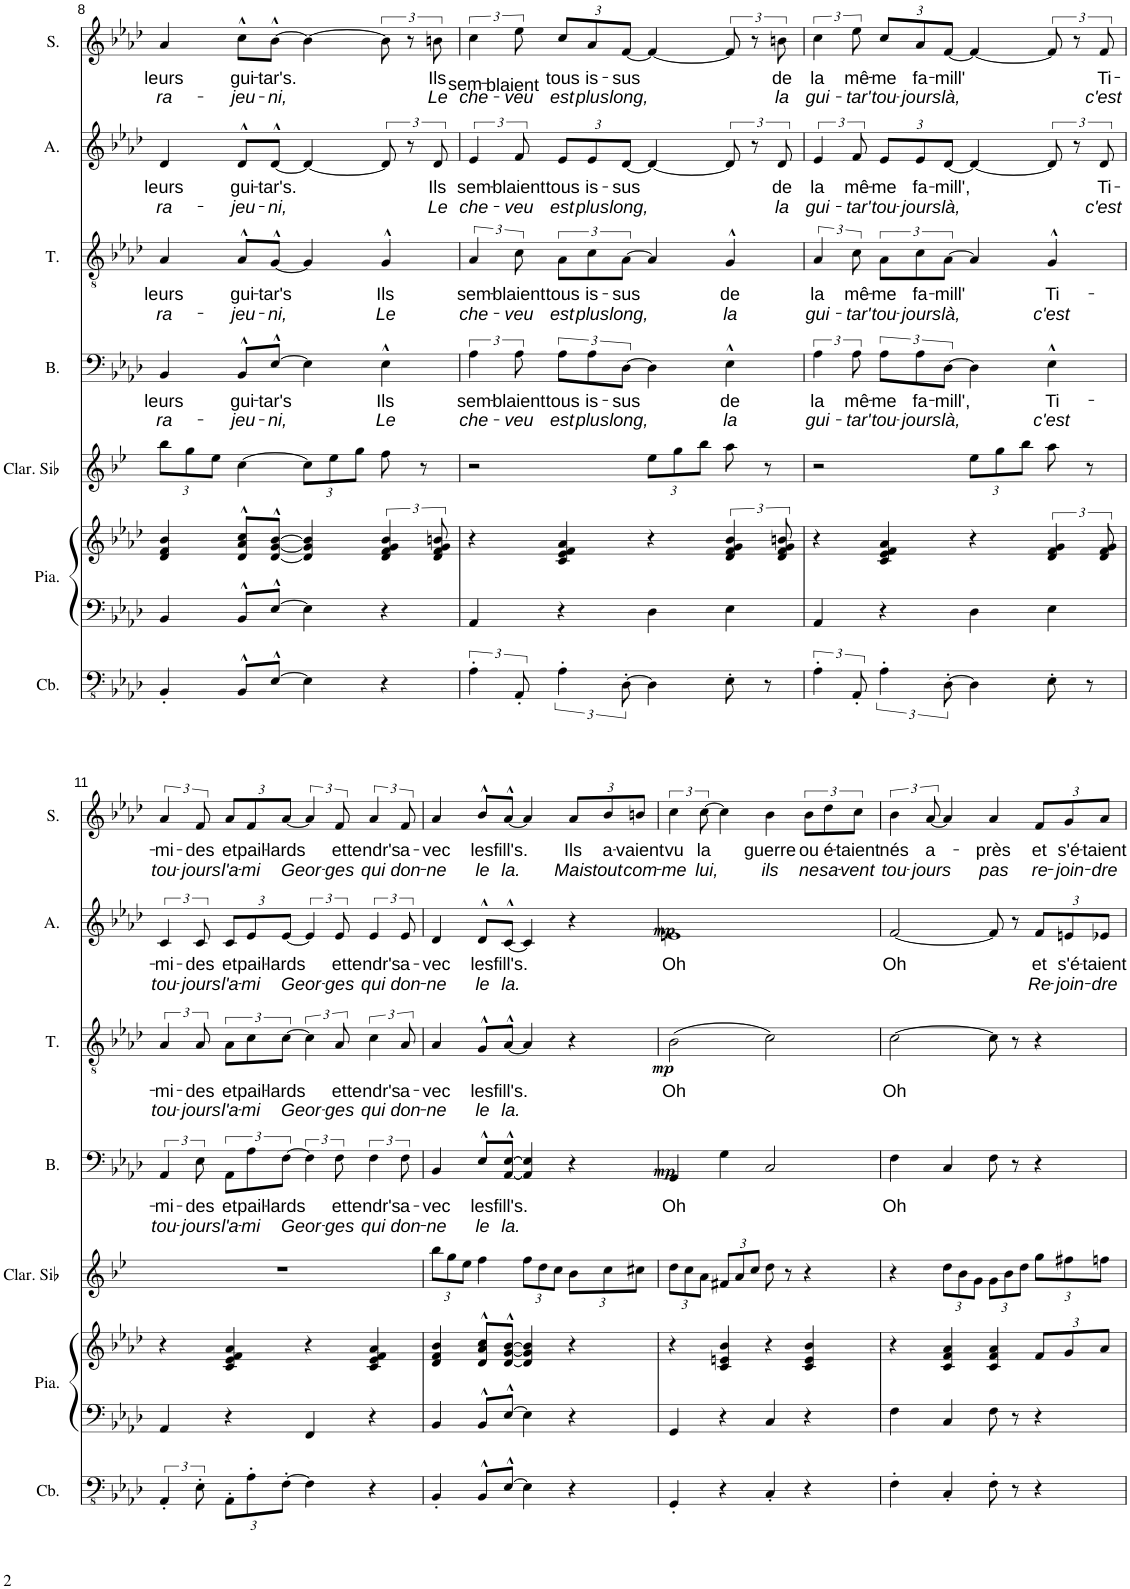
**kern	**kern	**kern	**kern	**kern	**text	**text	**dynam	**kern	**text	**text	**dynam	**kern	**text	**text	**dynam	**kern	**text	**text
*part7	*part6	*part6	*part5	*part4	*part4	*part4	*part4	*part3	*part3	*part3	*part3	*part2	*part2	*part2	*part2	*part1	*part1	*part1
*staff8	*staff7	*staff6	*staff5	*staff4	*staff4	*staff4	*staff4	*staff3	*staff3	*staff3	*staff3	*staff2	*staff2	*staff2	*staff2	*staff1	*staff1	*staff1
*I"Contrebasse	*I"Piano à queue	*	*I"Clarinette en Sib	*I"Bass	*	*	*	*I"Ténor	*	*	*	*I"Alto	*	*	*	*I"Soprano	*	*
*I'Cb.	*I'Pia.	*	*I'Clar. Sib	*I'B.	*	*	*	*I'T.	*	*	*	*I'A.	*	*	*	*I'S.	*	*
!!LO:PB:g=z
*clefFv4	*clefF4	*clefG2	*clefG2	*clefF4	*	*	*	*clefGv2	*	*	*	*clefG2	*	*	*	*clefG2	*	*
*Trd7c12	*	*	*Trd1c2	*	*	*	*	*	*	*	*	*	*	*	*	*	*	*
*k[b-e-a-d-]	*k[b-e-a-d-]	*k[b-e-a-d-]	*k[b-e-]	*k[b-e-a-d-]	*	*	*	*k[b-e-a-d-]	*	*	*	*k[b-e-a-d-]	*	*	*	*k[b-e-a-d-]	*	*
*M4/4	*M4/4	*M4/4	*M4/4	*M4/4	*	*	*	*M4/4	*	*	*	*M4/4	*	*	*	*M4/4	*	*
*met(c)	*met(c)	*met(c)	*met(c)	*met(c)	*	*	*	*met(c)	*	*	*	*met(c)	*	*	*	*met(c)	*	*
*	*	*	*Xbrackettup	*	*	*	*	*	*	*	*	*	*	*	*	*	*	*
=8	=8	=8	=8	=8	=8	=8	=8	=8	=8	=8	=8	=8	=8	=8	=8	=8	=8	=8
!	!	!	!	!	!LO:LY:b	!LO:LY:b	!	!	!LO:LY:b	!LO:LY:b	!	!	!LO:LY:b	!LO:LY:b	!	!	!LO:LY:b	!LO:LY:b
4BBB-'/	4BB-/	4d-/ 4f/ 4b-/	12bb-\L	4BB-/	leurs	ra-	.	4A-/	leurs	ra-	.	4d-/	leurs	ra-	.	4a-/	leurs	ra-
.	.	.	12gg\	.	.	.	.	.	.	.	.	.	.	.	.	.	.	.
.	.	.	12ee-\J	.	.	.	.	.	.	.	.	.	.	.	.	.	.	.
!	!	!	!	!	!LO:LY:b	!LO:LY:b	!	!	!LO:LY:b	!LO:LY:b	!	!	!LO:LY:b	!LO:LY:b	!	!	!LO:LY:b	!LO:LY:b
8BBB-^^/L	8BB-^^/L	8d-/^^ 8a-/^^ 8cc/^^L	[4cc\	8BB-^^/L	gui-	-jeu-	.	8A-^^/L	gui-	-jeu-	.	8d-^^/L	gui-	-jeu-	.	8cc^^\L	gui-	-jeu-
!	!	!	!	!	!LO:LY:b	!LO:LY:b	!	!	!LO:LY:b	!LO:LY:b	!	!	!LO:LY:b	!LO:LY:b	!	!	!LO:LY:b	!LO:LY:b
[8EE-^^/J	[8E-^^/J	[8d-/^^ [8g/^^ [8b-/^^J	.	[8E-^^/J	-tar's	-ni,	.	[8G^^/J	-tar's	-ni,	.	[8d-^^/J	-tar's.	-ni,	.	[8b-^^\J	-tar's.	-ni,
4EE-\]	4E-\]	4d-/] 4g/] 4b-/]	12cc\L]	4E-\]	.	.	.	4G/]	.	.	.	4d-/_	.	.	.	4b-\_	.	.
.	.	.	12ee-\	.	.	.	.	.	.	.	.	.	.	.	.	.	.	.
.	.	.	12gg\J	.	.	.	.	.	.	.	.	.	.	.	.	.	.	.
!	!	!	!	!	!LO:LY:b	!LO:LY:b	!	!	!LO:LY:b	!LO:LY:b	!	!	!	!	!	!	!	!
4r	4r	6d-/ 6f/ 6g/ 6b-/	8ff\	4E-^^\	Ils	Le	.	4G^^/	Ils	Le	.	12d-/]	.	.	.	12b-\]	.	.
.	.	.	.	.	.	.	.	.	.	.	.	12r	.	.	.	12r	.	.
.	.	.	8r	.	.	.	.	.	.	.	.	.	.	.	.	.	.	.
!	!	!	!	!	!	!	!	!	!	!	!	!	!LO:LY:b	!LO:LY:b	!	!	!LO:LY:b	!LO:LY:b
.	.	12d-/ 12f/ 12g/ 12bn/	.	.	.	.	.	.	.	.	.	12d-/	Ils	Le	.	12bn\	Ils	Le
=9	=9	=9	=9	=9	=9	=9	=9	=9	=9	=9	=9	=9	=9	=9	=9	=9	=9	=9
!	!	!	!	!	!LO:LY:b	!LO:LY:b	!	!	!LO:LY:b	!LO:LY:b	!	!	!LO:LY:b	!LO:LY:b	!	!	!LO:LY:b	!LO:LY:b
6AA-'\	4AA-/	4r	2r	6A-\	sem-	che-	.	6A-/	sem-	che-	.	6e-/	sem-	che-	.	6cc\	sem-	che-
!	!	!	!	!	!LO:LY:b	!LO:LY:b	!	!	!LO:LY:b	!LO:LY:b	!	!	!LO:LY:b	!LO:LY:b	!	!	!LO:LY:b	!LO:LY:b
12AAA-'/	.	.	.	12A-\	-blaient	-veu	.	12c\	-blaient	-veu	.	12f/	-blaient	-veu	.	12ee-\	-blaient	-veu
!	!	!	!	!	!LO:LY:b	!LO:LY:b	!	!	!LO:LY:b	!LO:LY:b	!	!	!	!	!	!	!	!
*	*	*	*	*	*	*	*	*	*	*	*	*Xbrackettup	*	*	*	*	*	*
!	!	!	!	!	!	!	!	!	!	!	!	!	!LO:LY:b	!LO:LY:b	!	!	!	!
*	*	*	*	*	*	*	*	*	*	*	*	*	*	*	*	*Xbrackettup	*	*
!	!	!	!	!	!	!	!	!	!	!	!	!	!	!	!	!	!LO:LY:b	!LO:LY:b
6AA-'\	4r	4c/ 4e-/ 4f/ 4a-/	.	12A-\L	tous	est	.	12A-\L	tous	est	.	12e-/L	tous	est	.	12cc/L	tous	est
!	!	!	!	!	!LO:LY:b	!LO:LY:b	!	!	!LO:LY:b	!LO:LY:b	!	!	!LO:LY:b	!LO:LY:b	!	!	!LO:LY:b	!LO:LY:b
.	.	.	.	12A-\	is-	plus	.	12c\	is-	plus	.	12e-/	is-	plus	.	12a-/	is-	plus
!	!	!	!	!	!LO:LY:b	!LO:LY:b	!	!	!LO:LY:b	!LO:LY:b	!	!	!LO:LY:b	!LO:LY:b	!	!	!LO:LY:b	!LO:LY:b
[12DD-'\	.	.	.	[12D-\J	-sus	long,	.	[12A-\J	-sus	long,	.	[12d-/J	-sus	long,	.	[12f/J	-sus	long,
4DD-\]	4D-\	4r	12ee-\L	4D-\]	.	.	.	4A-/]	.	.	.	4d-/_	.	.	.	4f/_	.	.
.	.	.	12gg\	.	.	.	.	.	.	.	.	.	.	.	.	.	.	.
.	.	.	12bb-\J	.	.	.	.	.	.	.	.	.	.	.	.	.	.	.
!	!	!	!	!	!LO:LY:b	!LO:LY:b	!	!	!LO:LY:b	!LO:LY:b	!	!	!	!	!	!	!	!
*	*	*	*	*	*	*	*	*	*	*	*	*brackettup	*	*	*	*brackettup	*	*
8EE-'\	4E-\	6d-/ 6f/ 6g/ 6b-/	8aa\	4E-^^\	de	la	.	4G^^/	de	la	.	12d-/]	.	.	.	12f/]	.	.
.	.	.	.	.	.	.	.	.	.	.	.	12r	.	.	.	12r	.	.
8r	.	.	8r	.	.	.	.	.	.	.	.	.	.	.	.	.	.	.
!	!	!	!	!	!	!	!	!	!	!	!	!	!LO:LY:b	!LO:LY:b	!	!	!LO:LY:b	!LO:LY:b
.	.	12d-/ 12f/ 12g/ 12bn/	.	.	.	.	.	.	.	.	.	12d-/	de	la	.	12bn\	de	la
=10	=10	=10	=10	=10	=10	=10	=10	=10	=10	=10	=10	=10	=10	=10	=10	=10	=10	=10
!	!	!	!	!	!LO:LY:b	!LO:LY:b	!	!	!LO:LY:b	!LO:LY:b	!	!	!LO:LY:b	!LO:LY:b	!	!	!LO:LY:b	!LO:LY:b
6AA-'\	4AA-/	4r	2r	6A-\	la	gui-	.	6A-/	la	gui-	.	6e-/	la	gui-	.	6cc\	la	gui-
!	!	!	!	!	!LO:LY:b	!LO:LY:b	!	!	!LO:LY:b	!LO:LY:b	!	!	!LO:LY:b	!LO:LY:b	!	!	!LO:LY:b	!LO:LY:b
12AAA-'/	.	.	.	12A-\	mê-	-tar'	.	12c\	mê-	-tar'	.	12f/	mê-	-tar'	.	12ee-\	mê-	-tar'
!	!	!	!	!	!LO:LY:b	!LO:LY:b	!	!	!LO:LY:b	!LO:LY:b	!	!	!	!	!	!	!	!
*	*	*	*	*	*	*	*	*	*	*	*	*Xbrackettup	*	*	*	*	*	*
!	!	!	!	!	!	!	!	!	!	!	!	!	!LO:LY:b	!LO:LY:b	!	!	!	!
*	*	*	*	*	*	*	*	*	*	*	*	*	*	*	*	*Xbrackettup	*	*
!	!	!	!	!	!	!	!	!	!	!	!	!	!	!	!	!	!LO:LY:b	!LO:LY:b
6AA-'\	4r	4c/ 4e-/ 4f/ 4a-/	.	12A-\L	-me	tou-	.	12A-\L	-me	tou-	.	12e-/L	-me	tou-	.	12cc/L	-me	tou-
!	!	!	!	!	!LO:LY:b	!LO:LY:b	!	!	!LO:LY:b	!LO:LY:b	!	!	!LO:LY:b	!LO:LY:b	!	!	!LO:LY:b	!LO:LY:b
.	.	.	.	12A-\	fa-	-jours	.	12c\	fa-	-jours	.	12e-/	fa-	-jours	.	12a-/	fa-	-jours
!	!	!	!	!	!LO:LY:b	!LO:LY:b	!	!	!LO:LY:b	!LO:LY:b	!	!	!LO:LY:b	!LO:LY:b	!	!	!LO:LY:b	!LO:LY:b
[12DD-'\	.	.	.	[12D-\J	-mill',	là,	.	[12A-\J	-mill'	là,	.	[12d-/J	-mill',	là,	.	[12f/J	-mill'	là,
4DD-\]	4D-\	4r	12ee-\L	4D-\]	.	.	.	4A-/]	.	.	.	4d-/_	.	.	.	4f/_	.	.
.	.	.	12gg\	.	.	.	.	.	.	.	.	.	.	.	.	.	.	.
.	.	.	12bb-\J	.	.	.	.	.	.	.	.	.	.	.	.	.	.	.
!	!	!	!	!	!LO:LY:b	!LO:LY:b	!	!	!LO:LY:b	!LO:LY:b	!	!	!	!	!	!	!	!
*	*	*	*	*	*	*	*	*	*	*	*	*brackettup	*	*	*	*brackettup	*	*
8EE-'\	4E-\	6d-/ 6f/ 6g/	8aa\	4E-^^\	Ti-	c'est	.	4G^^/	Ti-	c'est	.	12d-/]	.	.	.	12f/]	.	.
.	.	.	.	.	.	.	.	.	.	.	.	12r	.	.	.	12r	.	.
8r	.	.	8r	.	.	.	.	.	.	.	.	.	.	.	.	.	.	.
!	!	!	!	!	!	!	!	!	!	!	!	!	!LO:LY:b	!LO:LY:b	!	!	!LO:LY:b	!LO:LY:b
.	.	12d-/ 12f/ 12g/	.	.	.	.	.	.	.	.	.	12d-/	Ti-	c'est	.	12f/	Ti-	c'est
!!LO:LB:g=z
=11	=11	=11	=11	=11	=11	=11	=11	=11	=11	=11	=11	=11	=11	=11	=11	=11	=11	=11
!	!	!	!	!	!LO:LY:b	!LO:LY:b	!	!	!LO:LY:b	!LO:LY:b	!	!	!LO:LY:b	!LO:LY:b	!	!	!LO:LY:b	!LO:LY:b
6AAA-'/	4AA-/	4r	1r	6AA-/	-mi-	tou-	.	6A-/	-mi-	tou-	.	6c/	-mi-	tou-	.	6a-/	-mi-	tou-
!	!	!	!	!	!LO:LY:b	!LO:LY:b	!	!	!LO:LY:b	!LO:LY:b	!	!	!LO:LY:b	!LO:LY:b	!	!	!LO:LY:b	!LO:LY:b
12EE-'\	.	.	.	12E-\	-des	-jours	.	12A-/	-des	-jours	.	12c/	-des	-jours	.	12f/	-des	-jours
*Xbrackettup	*	*	*	*	*	*	*	*	*	*	*	*	*	*	*	*	*	*
!	!	!	!	!	!LO:LY:b	!LO:LY:b	!	!	!LO:LY:b	!LO:LY:b	!	!	!	!	!	!	!	!
*	*	*	*	*	*	*	*	*	*	*	*	*Xbrackettup	*	*	*	*	*	*
!	!	!	!	!	!	!	!	!	!	!	!	!	!LO:LY:b	!LO:LY:b	!	!	!	!
*	*	*	*	*	*	*	*	*	*	*	*	*	*	*	*	*Xbrackettup	*	*
!	!	!	!	!	!	!	!	!	!	!	!	!	!	!	!	!	!LO:LY:b	!LO:LY:b
12AAA-'\L	4r	4c/ 4e-/ 4f/ 4a-/	.	12AA-\L	et	l'a-	.	12A-\L	et	l'a-	.	12c/L	et	l'a-	.	12a-/L	et	l'a-
!	!	!	!	!	!LO:LY:b	!LO:LY:b	!	!	!LO:LY:b	!LO:LY:b	!	!	!LO:LY:b	!LO:LY:b	!	!	!LO:LY:b	!LO:LY:b
12AA-'\	.	.	.	12A-\	pail-	-mi	.	12c\	pail-	-mi	.	12e-/	pail-	-mi	.	12f/	pail-	-mi
!	!	!	!	!	!LO:LY:b	!LO:LY:b	!	!	!LO:LY:b	!LO:LY:b	!	!	!LO:LY:b	!LO:LY:b	!	!	!LO:LY:b	!LO:LY:b
[12FF'\J	.	.	.	[4F\	-lards	Geor-	.	[4c\	-lards	Geor-	.	[4e-/	-lards	Geor-	.	[4a-/	-lards	Geor-
4FF\]	4FF/	4r	.	.	.	.	.	.	.	.	.	.	.	.	.	.	.	.
!	!	!	!	!	!LO:LY:b	!LO:LY:b	!	!	!LO:LY:b	!LO:LY:b	!	!	!	!	!	!	!	!
*	*	*	*	*	*	*	*	*	*	*	*	*brackettup	*	*	*	*	*	*
!	!	!	!	!	!	!	!	!	!	!	!	!	!LO:LY:b	!LO:LY:b	!	!	!	!
*	*	*	*	*	*	*	*	*	*	*	*	*	*	*	*	*brackettup	*	*
!	!	!	!	!	!	!	!	!	!	!	!	!	!	!	!	!	!LO:LY:b	!LO:LY:b
.	.	.	.	12F\	et	ges	.	12A-/	et	ges	.	12e-/	et	ges	.	12f/	et	ges
!	!	!	!	!	!LO:LY:b	!LO:LY:b	!	!	!LO:LY:b	!LO:LY:b	!	!	!LO:LY:b	!LO:LY:b	!	!	!LO:LY:b	!LO:LY:b
4r	4r	4c/ 4e-/ 4f/ 4a-/	.	6F\	tendr's	qui	.	6c\	tendr's	qui	.	6e-/	tendr's	qui	.	6a-/	tendr's	qui
!	!	!	!	!	!LO:LY:b	!LO:LY:b	!	!	!LO:LY:b	!LO:LY:b	!	!	!LO:LY:b	!LO:LY:b	!	!	!LO:LY:b	!LO:LY:b
.	.	.	.	12F\	a-	don-	.	12A-/	a-	don-	.	12e-/	a-	don-	.	12f/	a-	don-
=12	=12	=12	=12	=12	=12	=12	=12	=12	=12	=12	=12	=12	=12	=12	=12	=12	=12	=12
!	!	!	!	!	!LO:LY:b	!LO:LY:b	!	!	!LO:LY:b	!LO:LY:b	!	!	!LO:LY:b	!LO:LY:b	!	!	!LO:LY:b	!LO:LY:b
4BBB-'/	4BB-/	4d-/ 4f/ 4b-/	12bb-\L	4BB-/	-vec	-ne	.	4A-/	-vec	-ne	.	4d-/	-vec	-ne	.	4a-/	-vec	-ne
.	.	.	12gg\	.	.	.	.	.	.	.	.	.	.	.	.	.	.	.
.	.	.	12ee-\J	.	.	.	.	.	.	.	.	.	.	.	.	.	.	.
!	!	!	!	!	!LO:LY:b	!LO:LY:b	!	!	!LO:LY:b	!LO:LY:b	!	!	!LO:LY:b	!LO:LY:b	!	!	!LO:LY:b	!LO:LY:b
8BBB-^^/L	8BB-^^/L	8d-/^^ 8a-/^^ 8cc/^^L	4ff\	8E-^^/L	les	le	.	8G^^/L	les	le	.	8d-^^/L	les	le	.	8b-^^/L	les	le
!	!	!	!	!	!LO:LY:b	!LO:LY:b	!	!	!LO:LY:b	!LO:LY:b	!	!	!LO:LY:b	!LO:LY:b	!	!	!LO:LY:b	!LO:LY:b
[8EE-^^/J	[8E-^^/J	[8d-/^^ [8g/^^ [8b-/^^J	.	[8AA-/^^ [8E-/^^J	fill's.	la.	.	[8A-^^/J	fill's.	la.	.	[8c^^/J	fill's.	la.	.	[8a-^^/J	fill's.	la.
4EE-\]	4E-\]	4d-/] 4g/] 4b-/]	12ff\L	4AA-/] 4E-/]	.	.	.	4A-/]	.	.	.	4c/]	.	.	.	4a-/]	.	.
.	.	.	12dd\	.	.	.	.	.	.	.	.	.	.	.	.	.	.	.
.	.	.	12cc\J	.	.	.	.	.	.	.	.	.	.	.	.	.	.	.
*	*	*	*	*	*	*	*	*	*	*	*	*	*	*	*	*Xbrackettup	*	*
!	!	!	!	!	!	!	!	!	!	!	!	!	!	!	!	!	!LO:LY:b	!LO:LY:b
4r	4r	4r	12b-\L	4r	.	.	.	4r	.	.	.	4r	.	.	.	12a-/L	Ils	Mais
!	!	!	!	!	!	!	!	!	!	!	!	!	!	!	!	!	!LO:LY:b	!LO:LY:b
.	.	.	12cc\	.	.	.	.	.	.	.	.	.	.	.	.	12b-/	a-	tout
!	!	!	!	!	!	!	!	!	!	!	!	!	!	!	!	!	!LO:LY:b	!LO:LY:b
.	.	.	12cc#X\J	.	.	.	.	.	.	.	.	.	.	.	.	12bn/J	-vaient	com-
=13	=13	=13	=13	=13	=13	=13	=13	=13	=13	=13	=13	=13	=13	=13	=13	=13	=13	=13
!	!	!	!	!	!LO:LY:b	!	!	!	!LO:LY:b	!	!	!	!LO:LY:b	!	!	!	!	!
*	*	*	*	*	*	*	*	*	*	*	*	*	*	*	*	*brackettup	*	*
!	!	!	!	!	!	!	!LO:DY:b	!	!	!	!LO:DY:b	!	!	!	!LO:DY:b	!	!LO:LY:b	!LO:LY:b
4GGG'/	4GG/	4r	12dd\L	4GG/	Oh	.	mp	(2B-\	Oh	.	mp	1en	Oh	.	mp	6cc\	vu	-me
.	.	.	12cc\	.	.	.	.	.	.	.	.	.	.	.	.	.	.	.
!	!	!	!	!	!	!	!	!	!	!	!	!	!	!	!	!	!LO:LY:b	!LO:LY:b
.	.	.	12a\J	.	.	.	.	.	.	.	.	.	.	.	.	[12cc\	la	lui,
4r	4r	4c/ 4en/ 4b-/	12f#X/L	4G\	.	.	.	.	.	.	.	.	.	.	.	4cc\]	.	.
.	.	.	12a/	.	.	.	.	.	.	.	.	.	.	.	.	.	.	.
.	.	.	12cc/J	.	.	.	.	.	.	.	.	.	.	.	.	.	.	.
!	!	!	!	!	!	!	!	!	!	!	!	!	!	!	!	!	!LO:LY:b	!LO:LY:b
4CC'/	4C/	4r	8dd\	2C/	.	.	.	2c\)	.	.	.	.	.	.	.	4b-\	guerre	ils
.	.	.	8r	.	.	.	.	.	.	.	.	.	.	.	.	.	.	.
!	!	!	!	!	!	!	!	!	!	!	!	!	!	!	!	!	!LO:LY:b	!LO:LY:b
4r	4r	4c/ 4e/ 4b-/	4r	.	.	.	.	.	.	.	.	.	.	.	.	12b-\L	ou	ne
!	!	!	!	!	!	!	!	!	!	!	!	!	!	!	!	!	!LO:LY:b	!LO:LY:b
.	.	.	.	.	.	.	.	.	.	.	.	.	.	.	.	12dd-\	é-	sa-
!	!	!	!	!	!	!	!	!	!	!	!	!	!	!	!	!	!LO:LY:b	!LO:LY:b
.	.	.	.	.	.	.	.	.	.	.	.	.	.	.	.	12cc\J	-taient	-vent
=14	=14	=14	=14	=14	=14	=14	=14	=14	=14	=14	=14	=14	=14	=14	=14	=14	=14	=14
!	!	!	!	!	!LO:LY:b	!	!	!	!LO:LY:b	!	!	!	!LO:LY:b	!	!	!	!LO:LY:b	!LO:LY:b
4FF'\	4F\	4r	4r	4F\	Oh	.	.	[2c\	Oh	.	.	[2f/	Oh	.	.	6b-\	nés	tou-
!	!	!	!	!	!	!	!	!	!	!	!	!	!	!	!	!	!LO:LY:b	!LO:LY:b
.	.	.	.	.	.	.	.	.	.	.	.	.	.	.	.	[12a-/	a-	-jours
4CC'/	4C/	4c/ 4f/ 4a-/	12dd\L	4C/	.	.	.	.	.	.	.	.	.	.	.	4a-/]	.	.
.	.	.	12b-\	.	.	.	.	.	.	.	.	.	.	.	.	.	.	.
.	.	.	12g\J	.	.	.	.	.	.	.	.	.	.	.	.	.	.	.
!	!	!	!	!	!	!	!	!	!	!	!	!	!	!	!	!	!LO:LY:b	!LO:LY:b
8FF'\	8F\	4c/ 4f/ 4a-/	12g\L	8F\	.	.	.	8c\]	.	.	.	8f/]	.	.	.	4a-/	près	pas
.	.	.	12b-\	.	.	.	.	.	.	.	.	.	.	.	.	.	.	.
8r	8r	.	.	8r	.	.	.	8r	.	.	.	8r	.	.	.	.	.	.
.	.	.	12dd\J	.	.	.	.	.	.	.	.	.	.	.	.	.	.	.
*	*	*Xbrackettup	*	*	*	*	*	*	*	*	*	*Xbrackettup	*	*	*	*	*	*
!	!	!	!	!	!	!	!	!	!	!	!	!	!LO:LY:b	!LO:LY:b	!	!	!	!
*	*	*	*	*	*	*	*	*	*	*	*	*	*	*	*	*Xbrackettup	*	*
!	!	!	!	!	!	!	!	!	!	!	!	!	!	!	!	!	!LO:LY:b	!LO:LY:b
4r	4r	12f/L	12gg\L	4r	.	.	.	4r	.	.	.	12f/L	et	Re-	.	12f/L	et	re-
!	!	!	!	!	!	!	!	!	!	!	!	!	!LO:LY:b	!LO:LY:b	!	!	!LO:LY:b	!LO:LY:b
.	.	12g/	12ff#X\	.	.	.	.	.	.	.	.	12en/	s'é-	-join-	.	12g/	s'é-	-join-
!	!	!	!	!	!	!	!	!	!	!	!	!	!LO:LY:b	!LO:LY:b	!	!	!LO:LY:b	!LO:LY:b
.	.	12a-/J	12ffn\J	.	.	.	.	.	.	.	.	12e-X/J	-taient	-dre	.	12a-/J	-taient	-dre
=	=	=	=	=	=	=	=	=	=	=	=	=	=	=	=	=	=	=
*-	*-	*-	*-	*-	*-	*-	*-	*-	*-	*-	*-	*-	*-	*-	*-	*-	*-	*-
